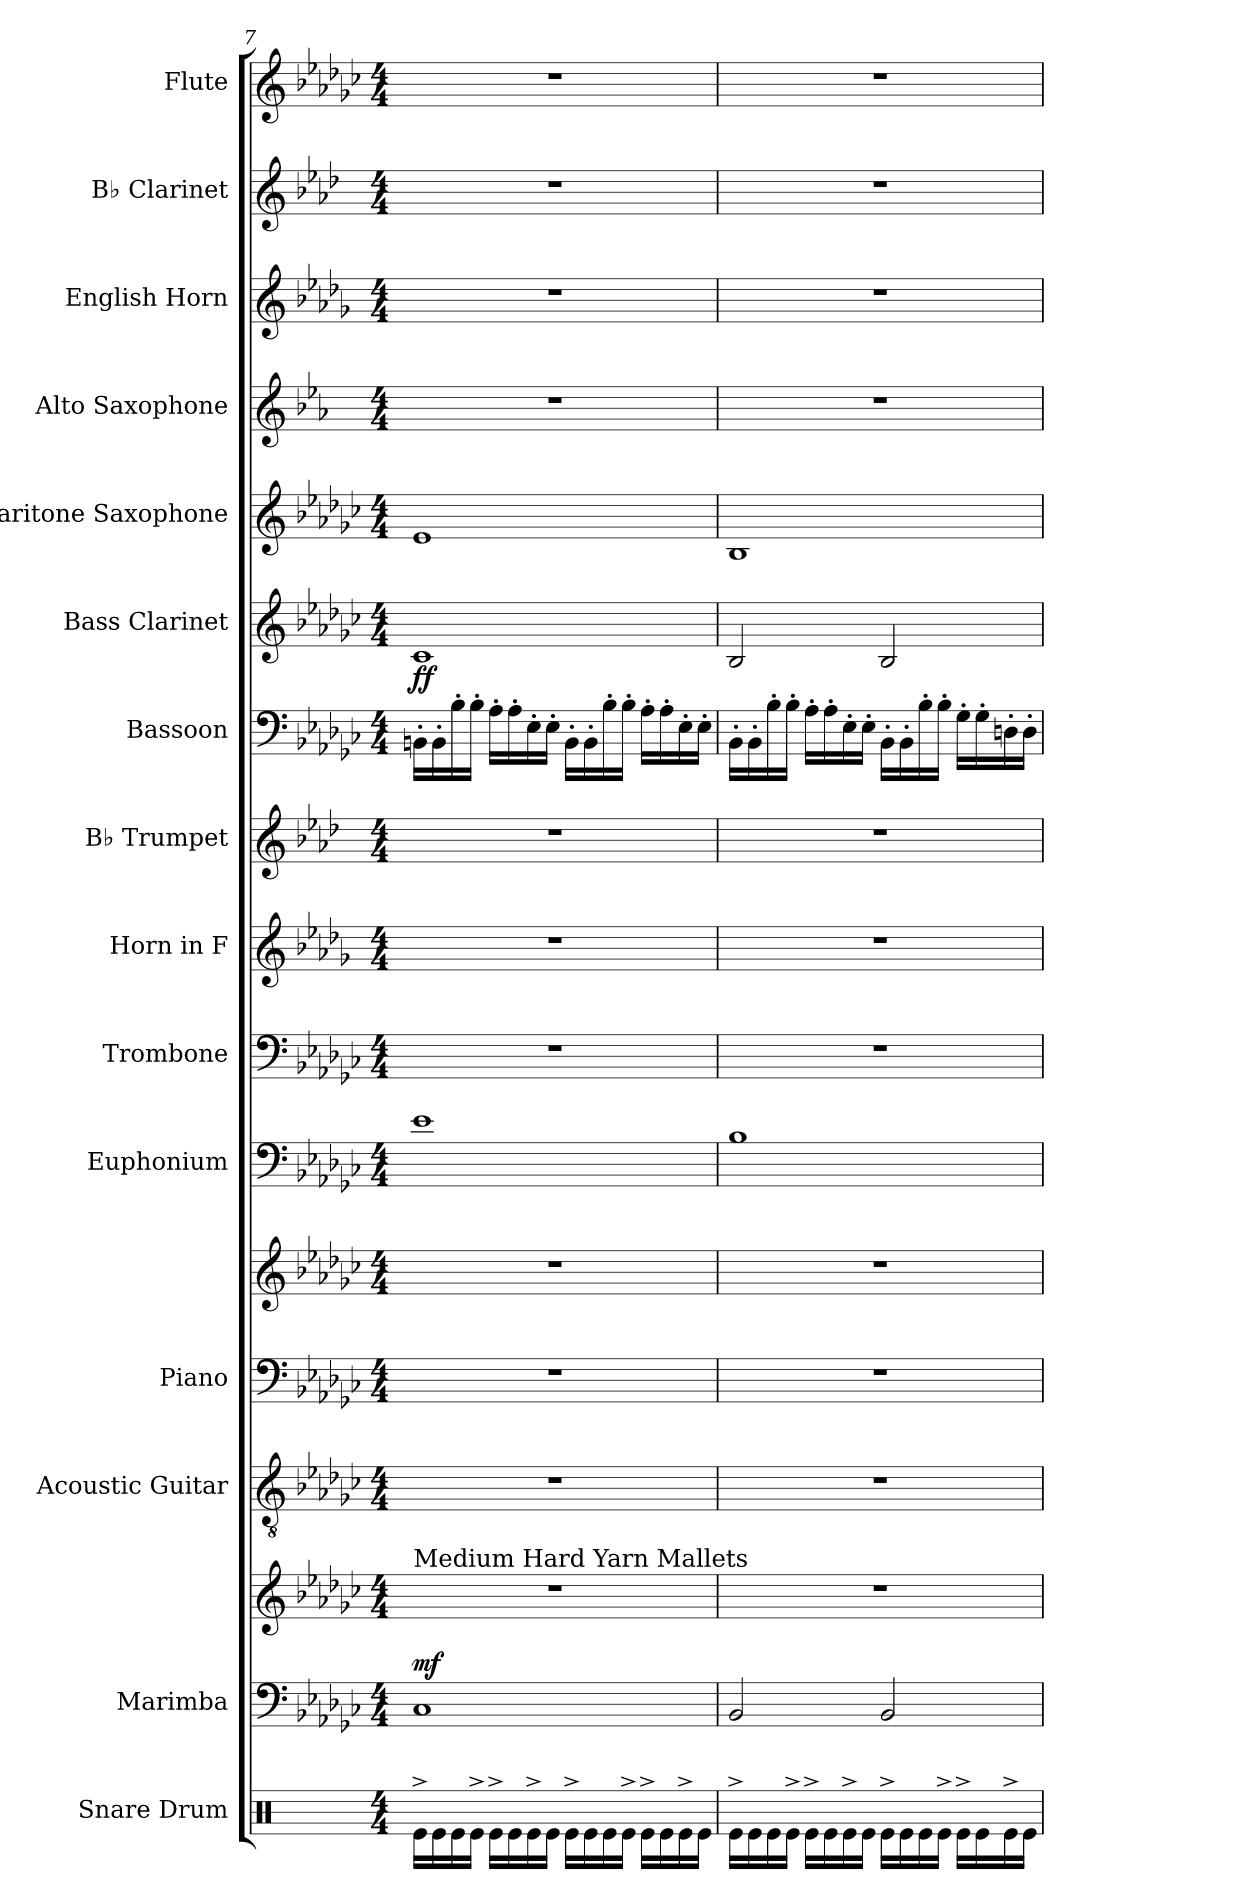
**kern	**kern	**kern	**dynam	**kern	**kern	**kern	**kern	**kern	**kern	**kern	**kern	**kern	**dynam	**kern	**kern	**kern	**kern	**kern
*part15	*part14	*part14	*part14	*part13	*part12	*part12	*part11	*part10	*part9	*part8	*part7	*part6	*part6	*part5	*part4	*part3	*part2	*part1
*staff17	*staff16	*staff15	*staff15/16	*staff14	*staff13	*staff12	*staff11	*staff10	*staff9	*staff8	*staff7	*staff6	*staff6	*staff5	*staff4	*staff3	*staff2	*staff1
*I"Snare Drum	*I"Marimba	*	*	*I"Acoustic Guitar	*I"Piano	*	*I"Euphonium	*I"Trombone	*I"Horn in F	*I"B♭ Trumpet	*I"Bassoon	*I"Bass Clarinet	*	*I"Baritone Saxophone	*I"Alto Saxophone	*I"English Horn	*I"B♭ Clarinet	*I"Flute
*I'Sn. Dr.	*I'Mrm.	*	*	*I'Guit.	*I'Pno.	*	*I'Eu.	*I'Trb.	*	*I'B♭ Tpt.	*I'Bsn.	*I'B. Cl.	*	*I'Bar. Sax.	*I'A. Sax.	*I'E. Hn.	*I'B♭ Cl.	*I'Fl.
!!LO:PB:g=z
*clefX	*clefF4	*clefG2	*	*clefGv2	*clefF4	*clefG2	*clefF4	*clefF4	*clefG2	*clefG2	*clefF4	*clefG2	*	*clefG2	*clefG2	*clefG2	*clefG2	*clefG2
*	*	*	*	*	*	*	*	*	*ITrd4c7	*ITrd1c2	*	*ITrd8c14	*	*ITrd12c21	*ITrd5c9	*ITrd4c7	*ITrd1c2	*
*k[]	*k[b-e-a-d-g-c-]	*k[b-e-a-d-g-c-]	*	*k[b-e-a-d-g-c-]	*k[b-e-a-d-g-c-]	*k[b-e-a-d-g-c-]	*k[b-e-a-d-g-c-]	*k[b-e-a-d-g-c-]	*k[b-e-a-d-g-c-]	*k[b-e-a-d-g-c-]	*k[b-e-a-d-g-c-]	*k[b-e-a-d-g-c-]	*	*k[b-e-a-d-g-c-]	*k[b-e-a-d-g-c-]	*k[b-e-a-d-g-c-]	*k[b-e-a-d-g-c-]	*k[b-e-a-d-g-c-]
*M4/4	*M4/4	*M4/4	*	*M4/4	*M4/4	*M4/4	*M4/4	*M4/4	*M4/4	*M4/4	*M4/4	*M4/4	*	*M4/4	*M4/4	*M4/4	*M4/4	*M4/4
=7	=7	=7	=7	=7	=7	=7	=7	=7	=7	=7	=7	=7	=7	=7	=7	=7	=7	=7
!	!	!LO:TX:a:t=Medium Hard Yarn Mallets	!	!	!	!	!	!	!	!	!	!	!	!	!	!	!	!
!	!	!	!LO:DY:a=2	!	!	!	!	!	!	!	!	!	!LO:DY:b	!	!	!	!	!
16Re^\LL	1C-	1r	mf	1r	1r	1r	1e-	1r	1r	1r	16BBn'\LL	1C-	ff	1E-	1r	1r	1r	1r
16Re\	.	.	.	.	.	.	.	.	.	.	16BB'\	.	.	.	.	.	.	.
16Re\	.	.	.	.	.	.	.	.	.	.	16B-'\	.	.	.	.	.	.	.
16Re^\JJ	.	.	.	.	.	.	.	.	.	.	16B-'\JJ	.	.	.	.	.	.	.
16Re^\LL	.	.	.	.	.	.	.	.	.	.	16A-'\LL	.	.	.	.	.	.	.
16Re\	.	.	.	.	.	.	.	.	.	.	16A-'\	.	.	.	.	.	.	.
16Re^\	.	.	.	.	.	.	.	.	.	.	16E-'\	.	.	.	.	.	.	.
16Re\JJ	.	.	.	.	.	.	.	.	.	.	16E-'\JJ	.	.	.	.	.	.	.
16Re^\LL	.	.	.	.	.	.	.	.	.	.	16BB'\LL	.	.	.	.	.	.	.
16Re\	.	.	.	.	.	.	.	.	.	.	16BB'\	.	.	.	.	.	.	.
16Re\	.	.	.	.	.	.	.	.	.	.	16B-'\	.	.	.	.	.	.	.
16Re^\JJ	.	.	.	.	.	.	.	.	.	.	16B-'\JJ	.	.	.	.	.	.	.
16Re^\LL	.	.	.	.	.	.	.	.	.	.	16A-'\LL	.	.	.	.	.	.	.
16Re\	.	.	.	.	.	.	.	.	.	.	16A-'\	.	.	.	.	.	.	.
16Re^\	.	.	.	.	.	.	.	.	.	.	16E-'\	.	.	.	.	.	.	.
16Re\JJ	.	.	.	.	.	.	.	.	.	.	16E-'\JJ	.	.	.	.	.	.	.
=8	=8	=8	=8	=8	=8	=8	=8	=8	=8	=8	=8	=8	=8	=8	=8	=8	=8	=8
16Re^\LL	2BB-/	1r	.	1r	1r	1r	1B-	1r	1r	1r	16BB-'\LL	2BB-/	.	1BB-	1r	1r	1r	1r
16Re\	.	.	.	.	.	.	.	.	.	.	16BB-'\	.	.	.	.	.	.	.
16Re\	.	.	.	.	.	.	.	.	.	.	16B-'\	.	.	.	.	.	.	.
16Re^\JJ	.	.	.	.	.	.	.	.	.	.	16B-'\JJ	.	.	.	.	.	.	.
16Re^\LL	.	.	.	.	.	.	.	.	.	.	16A-'\LL	.	.	.	.	.	.	.
16Re\	.	.	.	.	.	.	.	.	.	.	16A-'\	.	.	.	.	.	.	.
16Re^\	.	.	.	.	.	.	.	.	.	.	16E-'\	.	.	.	.	.	.	.
16Re\JJ	.	.	.	.	.	.	.	.	.	.	16E-'\JJ	.	.	.	.	.	.	.
16Re^\LL	2BB-/	.	.	.	.	.	.	.	.	.	16BB-'\LL	2BB-/	.	.	.	.	.	.
16Re\	.	.	.	.	.	.	.	.	.	.	16BB-'\	.	.	.	.	.	.	.
16Re\	.	.	.	.	.	.	.	.	.	.	16B-'\	.	.	.	.	.	.	.
16Re^\JJ	.	.	.	.	.	.	.	.	.	.	16B-'\JJ	.	.	.	.	.	.	.
16Re^\LL	.	.	.	.	.	.	.	.	.	.	16G-'\LL	.	.	.	.	.	.	.
16Re\	.	.	.	.	.	.	.	.	.	.	16G-'\	.	.	.	.	.	.	.
16Re^\	.	.	.	.	.	.	.	.	.	.	16Dn'\	.	.	.	.	.	.	.
16Re\JJ	.	.	.	.	.	.	.	.	.	.	16D'\JJ	.	.	.	.	.	.	.
=	=	=	=	=	=	=	=	=	=	=	=	=	=	=	=	=	=	=
*-	*-	*-	*-	*-	*-	*-	*-	*-	*-	*-	*-	*-	*-	*-	*-	*-	*-	*-
